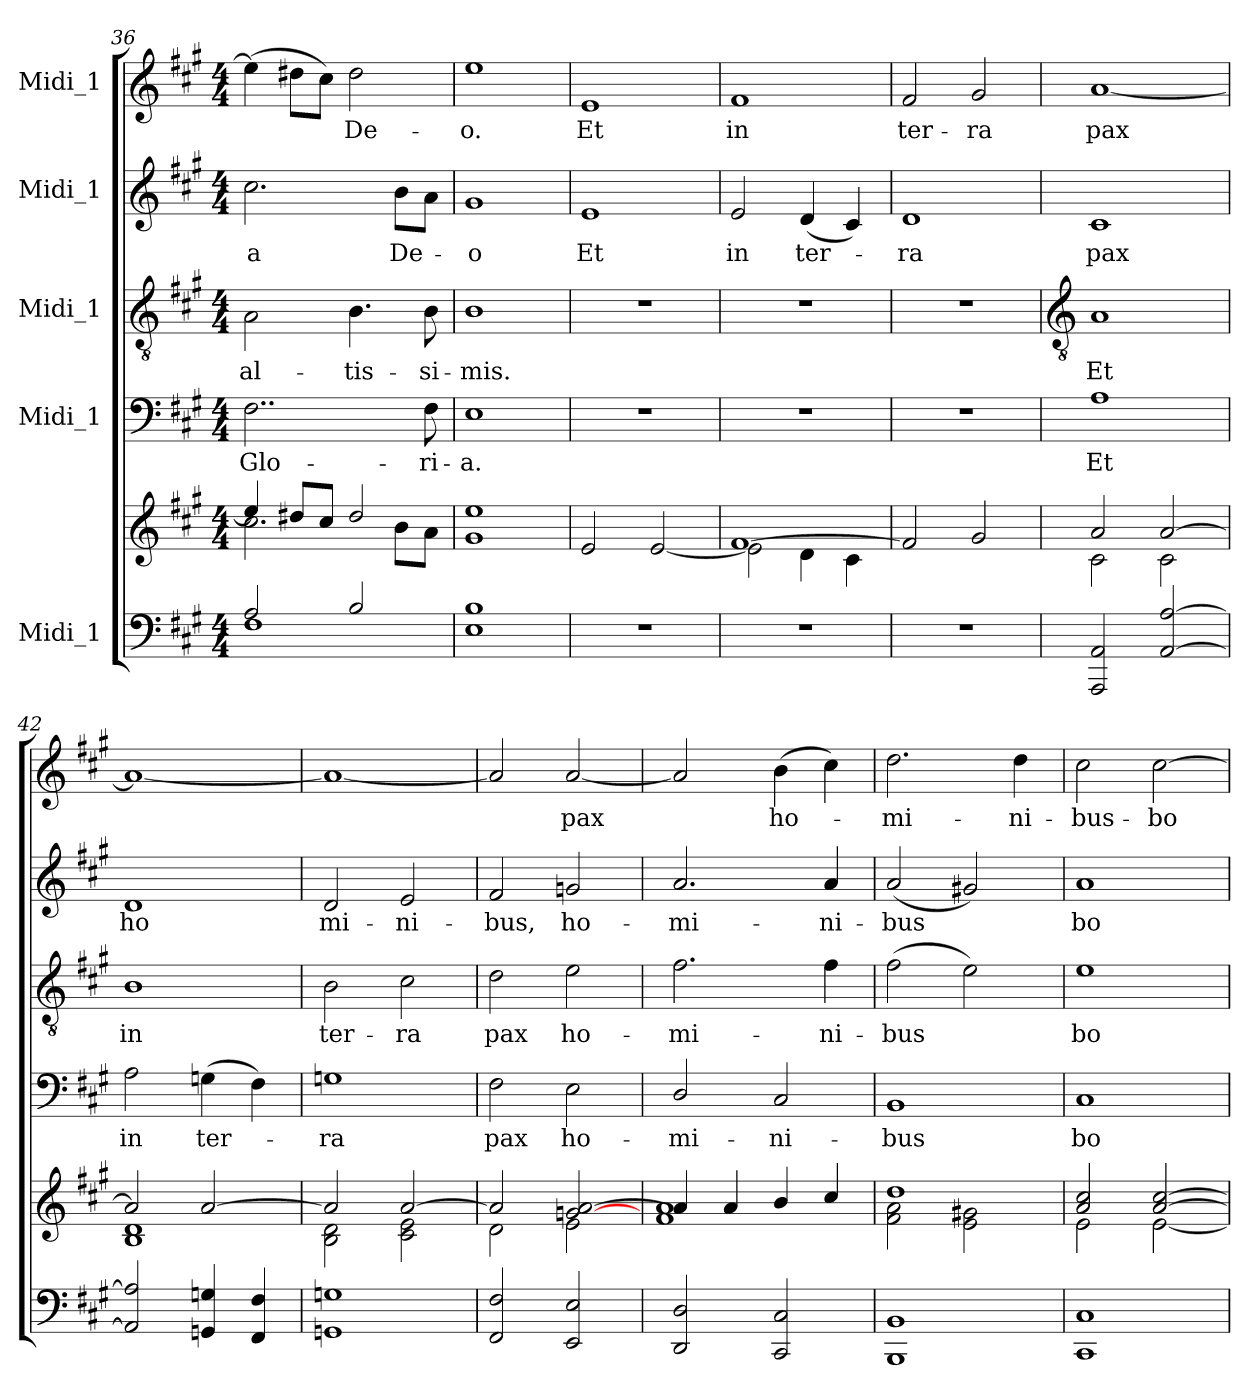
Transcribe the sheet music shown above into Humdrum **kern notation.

**kern	**kern	**kern	**text	**kern	**text	**kern	**text	**kern	**text
*part5	*part5	*part4	*part4	*part3	*part3	*part2	*part2	*part1	*part1
*staff6	*staff5	*staff4	*staff4	*staff3	*staff3	*staff2	*staff2	*staff1	*staff1
*I"Midi_1	*	*I"Midi_1	*	*I"Midi_1	*	*I"Midi_1	*	*I"Midi_1	*
*clefF4	*clefG2	*clefF4	*	*clefGv2	*	*clefG2	*	*clefG2	*
*k[f#c#g#]	*k[f#c#g#]	*k[f#c#g#]	*	*k[f#c#g#]	*	*k[f#c#g#]	*	*k[f#c#g#]	*
*A:	*A:	*A:	*	*A:	*	*A:	*	*A:	*
*M4/4	*M4/4	*M4/4	*	*M4/4	*	*M4/4	*	*M4/4	*
=36	=36	=36	=36	=36	=36	=36	=36	=36	=36
*^	*^	*	*	*	*	*	*	*	*
*	*	*	*^	*	*	*	*	*	*	*	*
!	!	!	!	!	!	!LO:LY:b	!	!LO:LY:b	!	!LO:LY:b	!	!
2A	1F#	4ee/]	2.cc#\	1ryy	2..F#	Glo-	2A\	al-	2.cc#	-a	(>4ee]	.
.	.	8dd#X/L	.	.	.	.	.	.	.	.	8dd#XL	.
.	.	8cc#/J	.	.	.	.	.	.	.	.	8cc#J)	.
!	!	!	!	!	!	!	!	!LO:LY:b	!	!	!	!LO:LY:b
2B	.	2dd#/	.	.	.	.	4.B	-tis-	.	.	2dd#	De-
!	!	!	!	!	!	!	!	!	!	!LO:LY:b	!	!
.	.	.	8b\L	.	.	.	.	.	8b\L	De-	.	.
!	!	!	!	!	!	!LO:LY:b	!	!LO:LY:b	!	!	!	!
.	.	.	8a\J	.	8F#	-ri-	8B	-si-	8a\J	.	.	.
=37	=37	=37	=37	=37	=37	=37	=37	=37	=37	=37	=37	=37
!	!	!	!	!	!	!LO:LY:b	!	!LO:LY:b	!	!LO:LY:b	!	!LO:LY:b
1B	1E	1ee/	1g#\	1ryy	1E	-a.	1B	-mis.	1g#	-o	1ee	-o.
=38	=38	=38	=38	=38	=38	=38	=38	=38	=38	=38	=38	=38
!	!	!	!	!	!	!	!	!	!	!LO:LY:b	!	!LO:LY:b
1r	2ryy	2e/	2ryy	1ryy	1r	.	1r	.	1e	Et	1e	Et
.	2ryy	2ryy	[2e/	.	.	.	.	.	.	.	.	.
=39	=39	=39	=39	=39	=39	=39	=39	=39	=39	=39	=39	=39
!	!	!	!	!	!	!	!	!	!	!LO:LY:b	!	!LO:LY:b
1r	2ryy	[1f#/	2e\]	1ryy	1r	.	1r	.	2e	in	1f#	in
!	!	!	!	!	!	!	!	!	!	!LO:LY:b	!	!
.	2ryy	.	4d\	.	.	.	.	.	(<4d	ter-	.	.
.	.	.	4c#\	.	.	.	.	.	4c#)	.	.	.
=40	=40	=40	=40	=40	=40	=40	=40	=40	=40	=40	=40	=40
!	!	!	!	!	!	!	!	!	!	!LO:LY:b	!	!LO:LY:b
1r	2ryy	2f#/]	2ryy	1ryy	1r	.	1r	.	1d	-ra	2f#	ter-
!	!	!	!	!	!	!	!	!	!	!	!	!LO:LY:b
.	2ryy	2g#/	2ryy	.	.	.	.	.	.	.	2g#	-ra
*v	*v	*	*	*	*	*	*	*	*	*	*	*
!!LO:LB:g=z
=41	=41	=41	=41	=41	=41	=41	=41	=41	=41	=41	=41
*	*	*	*	*	*	*clefGv2	*	*	*	*	*
*^	*	*	*	*	*	*	*	*	*	*	*
*	*^	*	*	*	*	*	*	*	*	*	*	*
!	!	!	!	!	!	!	!LO:LY:b	!	!LO:LY:b	!	!LO:LY:b	!	!LO:LY:b
2AAA 2AA	1ryy	1ryy	2a/	2c#\	2ryy	1A	Et	1A	Et	1c#	pax	[1a	pax
[2AA/ [2A/	.	.	[2a/	2c#\	2ryy	.	.	.	.	.	.	.	.
=42	=42	=42	=42	=42	=42	=42	=42	=42	=42	=42	=42	=42	=42
!	!	!	!	!	!	!	!LO:LY:b	!	!LO:LY:b	!	!LO:LY:b	!	!
2AA/] 2A/]	1ryy	1ryy	2a/]	1B\ 1d\	2ryy	2A	in	1B	in	1d	ho	1a_	.
!	!	!	!	!	!	!	!LO:LY:b	!	!	!	!	!	!
4GGn 4Gn	.	.	[2a/	.	2ryy	(>4Gn	ter-	.	.	.	.	.	.
4FF# 4F#	.	.	.	.	.	4F#)	.	.	.	.	.	.	.
=43	=43	=43	=43	=43	=43	=43	=43	=43	=43	=43	=43	=43	=43
!	!	!	!	!	!	!	!LO:LY:b	!	!LO:LY:b	!	!LO:LY:b	!	!
1GGn 1Gn	1ryy	1ryy	2a/]	2B\ 2d\	2ryy	1Gn	-ra	2B	ter-	2d	mi-	1a_	.
!	!	!	!	!	!	!	!	!	!LO:LY:b	!	!LO:LY:b	!	!
.	.	.	[2a/	2c#\ 2e\	2ryy	.	.	2c#	-ra	2e	-ni-	.	.
=44	=44	=44	=44	=44	=44	=44	=44	=44	=44	=44	=44	=44	=44
!	!	!	!	!	!	!	!LO:LY:b	!	!LO:LY:b	!	!LO:LY:b	!	!
2FF# 2F#	1ryy	1ryy	2a/]	2d\	2ryy	2F#	pax	2d	pax	2f#	-bus,	2a]	.
!	!	!	!	!	!	!	!LO:LY:b	!	!LO:LY:b	!	!LO:LY:b	!	!LO:LY:b
2EE 2E	.	.	[2gn/ [2a/	2e\	2ryy	2E	ho-	2e	ho-	2gn	ho-	[2a	pax
=45	=45	=45	=45	=45	=45	=45	=45	=45	=45	=45	=45	=45	=45
!	!	!	!	!	!	!	!LO:LY:b	!	!LO:LY:b	!	!LO:LY:b	!	!
2DD 2D	1ryy	1ryy	4a/]	1f#\ 1a\	2ryy	2D/	-mi-	2.f#	-mi-	2.a	-mi-	2a]	.
.	.	.	4a/	.	.	.	.	.	.	.	.	.	.
!	!	!	!	!	!	!	!LO:LY:b	!	!	!	!	!	!LO:LY:b
2CC# 2C#	.	.	4b/	.	2ryy	2C#	-ni-	.	.	.	.	(>4b	ho-
!	!	!	!	!	!	!	!	!	!LO:LY:b	!	!LO:LY:b	!	!
.	.	.	4cc#/	.	.	.	.	4f#	-ni-	4a	-ni-	4cc#)	.
=46	=46	=46	=46	=46	=46	=46	=46	=46	=46	=46	=46	=46	=46
!	!	!	!	!	!	!	!LO:LY:b	!	!LO:LY:b	!	!LO:LY:b	!	!LO:LY:b
1BBB 1BB	1ryy	1ryy	1dd/	2f#\ 2a\	2ryy	1BB	-bus	(>2f#	-bus	(<2a	-bus	2.dd	-mi-
.	.	.	.	2e\ 2g#X\	2ryy	.	.	2e)	.	2g#X)	.	.	.
!	!	!	!	!	!	!	!	!	!	!	!	!	!LO:LY:b
.	.	.	.	.	.	.	.	.	.	.	.	4dd	-ni-
=47	=47	=47	=47	=47	=47	=47	=47	=47	=47	=47	=47	=47	=47
!	!	!	!	!	!	!	!LO:LY:b	!	!LO:LY:b	!	!LO:LY:b	!	!LO:LY:b
1CC# 1C#	1ryy	1ryy	2a/ 2cc#/	2e\	2ryy	1C#	bo-	1e	bo-	1a	bo-	2cc#	-bus-
!	!	!	!	!	!	!	!	!	!	!	!	!	!LO:LY:b
.	.	.	[2a/ [2cc#/	[2e\	2ryy	.	.	.	.	.	.	[2cc#	-bo-
*v	*v	*v	*	*	*	*	*	*	*	*	*	*	*
*	*v	*v	*v	*	*	*	*	*	*	*	*
=	=	=	=	=	=	=	=	=	=
*-	*-	*-	*-	*-	*-	*-	*-	*-	*-
